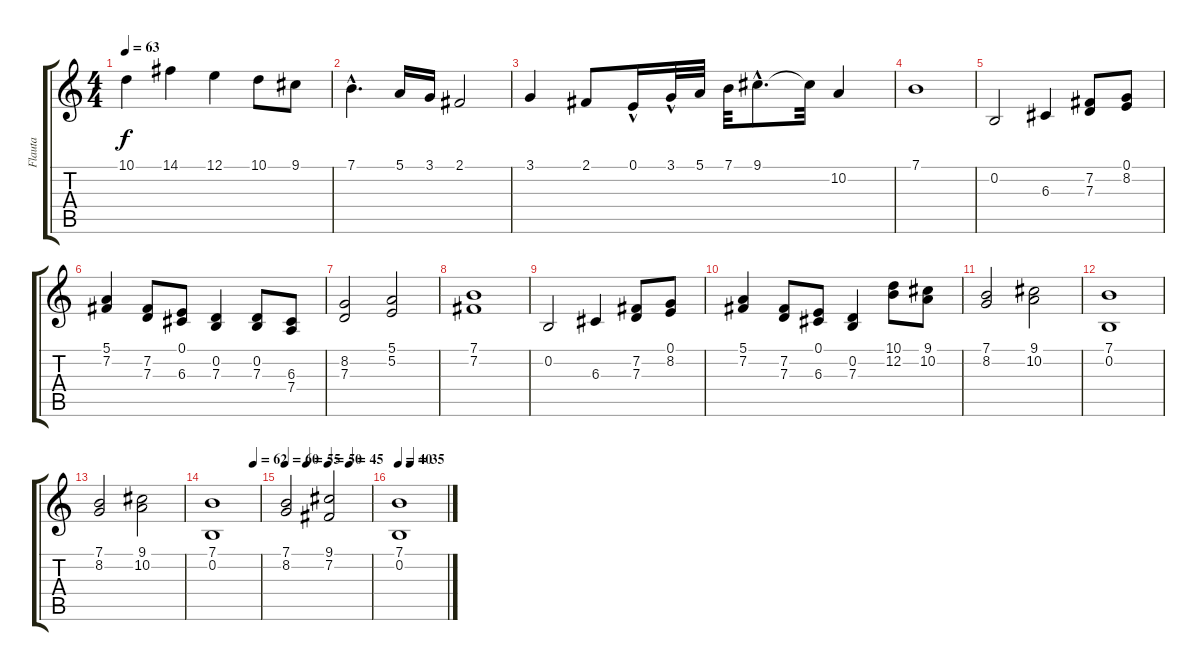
\track ("Flauta" "Flauta") {instrument flute}
\staff {score tabs}
\tuning (E4 B3 G3 D3 A2 E2) {hide}
\ts (4 4)
\tempo 63
\clef g2
\ks c
10.1.4{dy f} 14.1.4 12.1.4 10.1.8 9.1.8 |
7.1{hac}.4{d} 5.1.16 3.1.16 2.1.2 |
3.1.4 2.1.8 0.1{hac}.16 3.1{hac}.32 5.1.32 7.1.32 9.1{hac}.8{d} 9.1{t}.32 10.2.4 |
7.1.1 |
0.2.2{volume 9} 6.3.4 (7.2 7.3).8 (0.1 8.2).8 |
(5.1 7.2).4 (7.2 7.3).8 (0.1 6.3).8 (0.2 7.3).4 (0.2 7.3).8 (6.3 7.4).8 |
(8.2 7.3).2 (5.1 5.2).2 |
(7.1 7.2).1 |
0.2.2 6.3.4 (7.2 7.3).8 (0.1 8.2).8 |
(5.1 7.2).4 (7.2 7.3).8 (0.1 6.3).8 (0.2 7.3).4 (10.1 12.2).8 (9.1 10.2).8 |
(7.1 8.2).2 (9.1 10.2).2 |
(7.1 0.2).1 |
(7.1 8.2).2 (9.1 10.2).2 |
\tempo (62 0.875)
(7.1 0.2).1 |
\tempo 60
\tempo (55 0.25)
\tempo (50 0.5)
\tempo (45 0.75)
(7.1 8.2).2 (9.1 7.2).2 |
\tempo 40
\tempo (35 0.25)
(7.1 0.2).1{volume 11}
